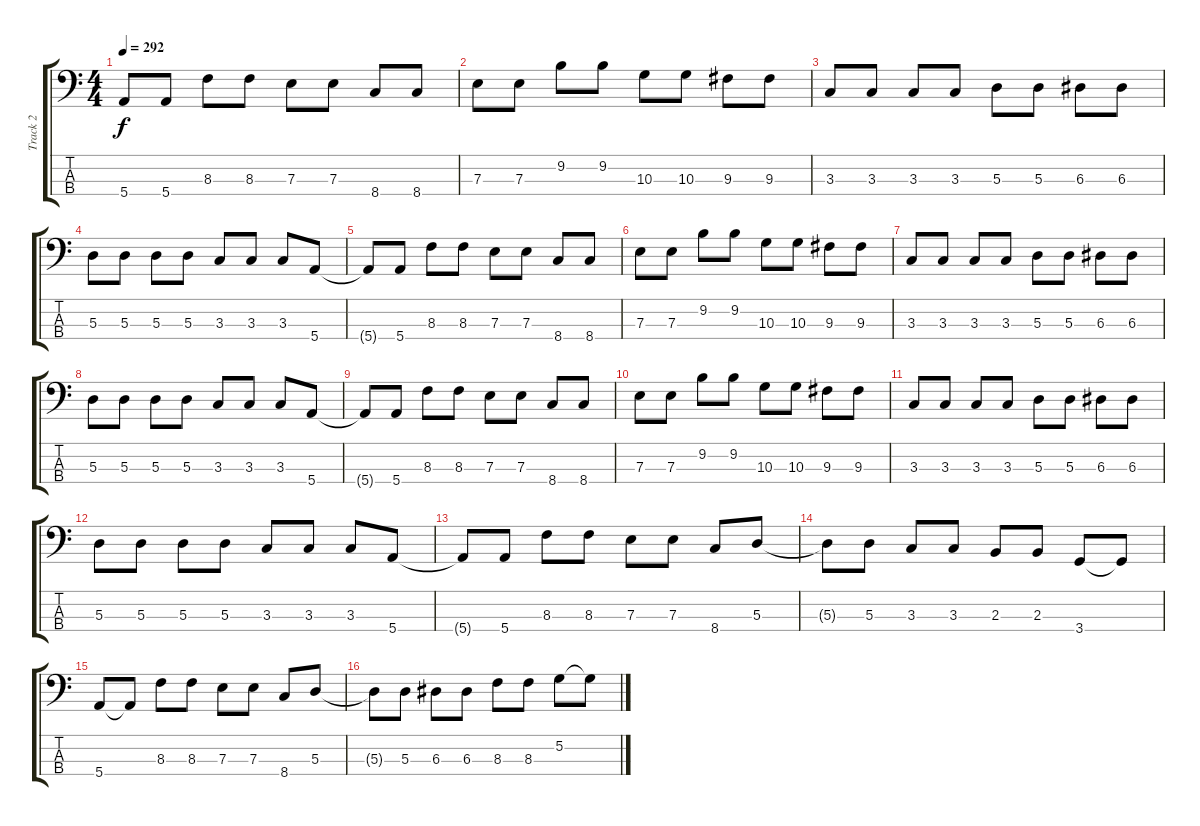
\track ("Track 2" "Track 2") {instrument electricbasspick}
\staff {score tabs}
\tuning (G2 D2 A1 E1) {hide}
\ts (4 4)
\tempo 292
\clef f4
\ks c
5.4{t}.8{dy f} 5.4.8 8.3.8 8.3.8 7.3.8 7.3.8 8.4.8 8.4.8 |
7.3.8 7.3.8 9.2.8 9.2.8 10.3.8 10.3.8 9.3.8 9.3.8 |
3.3.8 3.3.8 3.3.8 3.3.8 5.3.8 5.3.8 6.3.8 6.3.8 |
5.3.8 5.3.8 5.3.8 5.3.8 3.3.8 3.3.8 3.3.8 5.4.8 |
5.4{t}.8 5.4.8 8.3.8 8.3.8 7.3.8 7.3.8 8.4.8 8.4.8 |
7.3.8 7.3.8 9.2.8 9.2.8 10.3.8 10.3.8 9.3.8 9.3.8 |
3.3.8 3.3.8 3.3.8 3.3.8 5.3.8 5.3.8 6.3.8 6.3.8 |
5.3.8 5.3.8 5.3.8 5.3.8 3.3.8 3.3.8 3.3.8 5.4.8 |
5.4{t}.8 5.4.8 8.3.8 8.3.8 7.3.8 7.3.8 8.4.8 8.4.8 |
7.3.8 7.3.8 9.2.8 9.2.8 10.3.8 10.3.8 9.3.8 9.3.8 |
3.3.8 3.3.8 3.3.8 3.3.8 5.3.8 5.3.8 6.3.8 6.3.8 |
5.3.8 5.3.8 5.3.8 5.3.8 3.3.8 3.3.8 3.3.8 5.4.8 |
5.4{t}.8 5.4.8 8.3.8 8.3.8 7.3.8 7.3.8 8.4.8 5.3.8 |
5.3{t}.8 5.3.8 3.3.8 3.3.8 2.3.8 2.3.8 3.4.8 3.4{t}.8 |
5.4.8 5.4{t}.8 8.3.8 8.3.8 7.3.8 7.3.8 8.4.8 5.3.8 |
5.3{t}.8 5.3.8 6.3.8 6.3.8 8.3.8 8.3.8 5.2.8 5.2{t}.8
